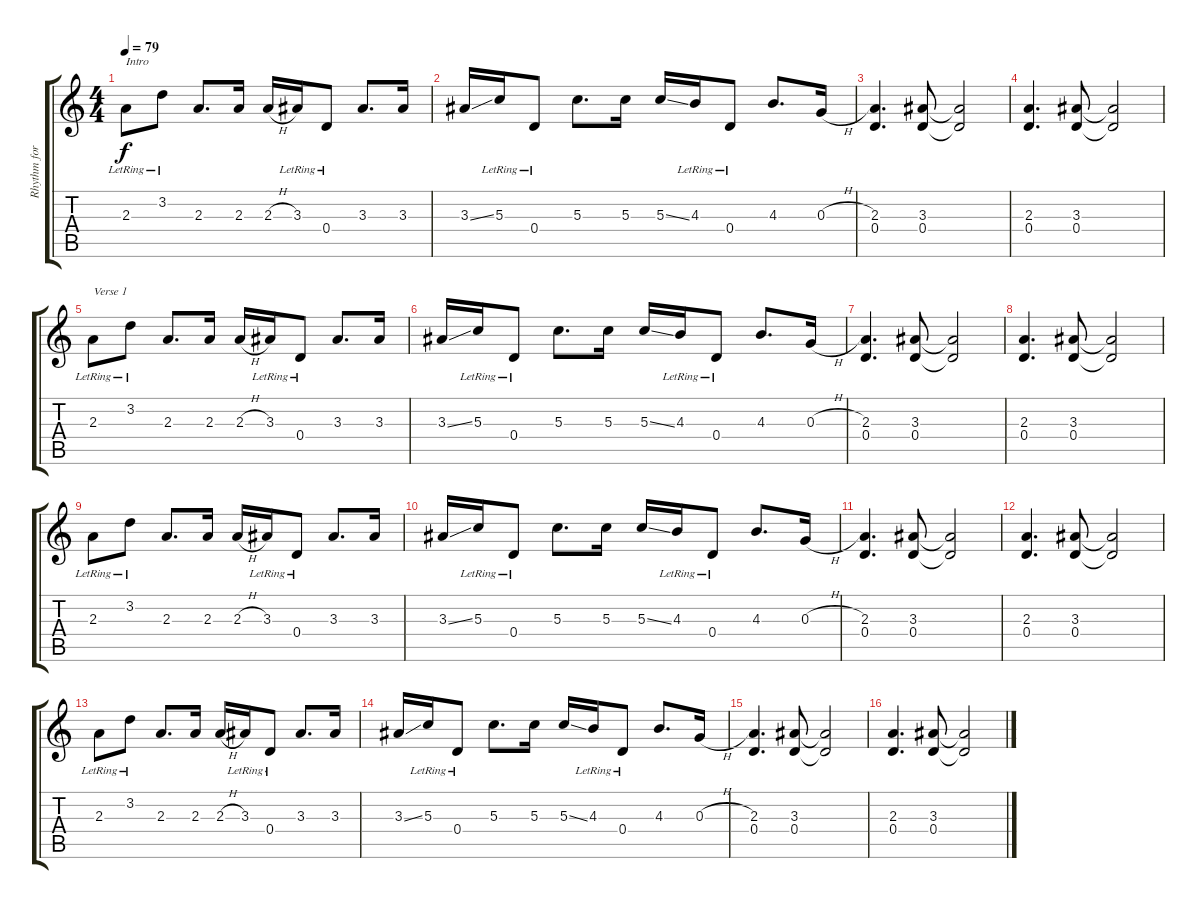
\track ("Rhythm for Verse 1" "Rhythm for") {instrument distortionguitar}
\staff {score tabs}
\tuning (E4 B3 G3 D3 A2 E2) {hide}
\ts (4 4)
\tempo 79
\clef g2
\ks c
2.3{lr}.8{txt "Intro" dy f instrument distortionguitar} 3.2{lr}.8 2.3.8{d} 2.3.16 2.3{h}.16 3.3{lr}.16 0.4{lr}.8 3.3.8{d} 3.3.16 |
3.3{ss}.16 5.3{lr}.16 0.4{lr}.8 5.3.8{d} 5.3.16 5.3{ss}.16 4.3{lr}.16 0.4{lr}.8 4.3.8{d} 0.3{h}.16 |
(2.3 0.4).4{d} (3.3 0.4).8 (3.3{t} 0.4{t}).2 |
(2.3 0.4).4{d} (3.3 0.4).8 (3.3{t} 0.4{t}).2 |
2.3{lr}.8{txt "Verse 1"} 3.2{lr}.8 2.3.8{d} 2.3.16 2.3{h}.16 3.3{lr}.16 0.4{lr}.8 3.3.8{d} 3.3.16 |
3.3{ss}.16 5.3{lr}.16 0.4{lr}.8 5.3.8{d} 5.3.16 5.3{ss}.16 4.3{lr}.16 0.4{lr}.8 4.3.8{d} 0.3{h}.16 |
(2.3 0.4).4{d} (3.3 0.4).8 (3.3{t} 0.4{t}).2 |
(2.3 0.4).4{d} (3.3 0.4).8 (3.3{t} 0.4{t}).2 |
2.3{lr}.8 3.2{lr}.8 2.3.8{d} 2.3.16 2.3{h}.16 3.3{lr}.16 0.4{lr}.8 3.3.8{d} 3.3.16 |
3.3{ss}.16 5.3{lr}.16 0.4{lr}.8 5.3.8{d} 5.3.16 5.3{ss}.16 4.3{lr}.16 0.4{lr}.8 4.3.8{d} 0.3{h}.16 |
(2.3 0.4).4{d} (3.3 0.4).8 (3.3{t} 0.4{t}).2 |
(2.3 0.4).4{d} (3.3 0.4).8 (3.3{t} 0.4{t}).2 |
2.3{lr}.8 3.2{lr}.8 2.3.8{d} 2.3.16 2.3{h}.16 3.3{lr}.16 0.4{lr}.8 3.3.8{d} 3.3.16 |
3.3{ss}.16 5.3{lr}.16 0.4{lr}.8 5.3.8{d} 5.3.16 5.3{ss}.16 4.3{lr}.16 0.4{lr}.8 4.3.8{d} 0.3{h}.16 |
(2.3 0.4).4{d} (3.3 0.4).8 (3.3{t} 0.4{t}).2 |
(2.3 0.4).4{d} (3.3 0.4).8 (3.3{t} 0.4{t}).2
